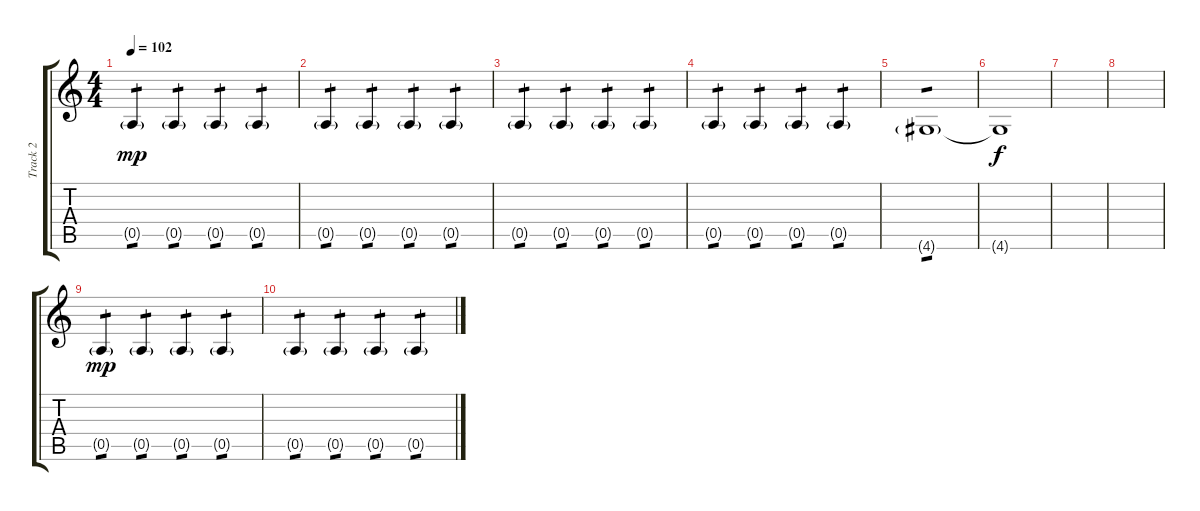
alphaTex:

\track ("Track 2" "Track 2") {instrument acousticguitarsteel}
\staff {score tabs}
\tuning (E4 B3 G3 D3 A2 E2) {hide}
\ts (4 4)
\tempo 102
\clef g2
\ks c
0.5{g}.4{tp 1 dy mp} 0.5{g}.4{tp 1} 0.5{g}.4{tp 1} 0.5{g}.4{tp 1} |
0.5{g}.4{tp 1} 0.5{g}.4{tp 1} 0.5{g}.4{tp 1} 0.5{g}.4{tp 1} |
0.5{g}.4{tp 1} 0.5{g}.4{tp 1} 0.5{g}.4{tp 1} 0.5{g}.4{tp 1} |
0.5{g}.4{tp 1} 0.5{g}.4{tp 1} 0.5{g}.4{tp 1} 0.5{g}.4{tp 1} |
4.6{g}.1{tp 1} |
4.6{t}.1{dy f} |
|
|
0.5{g}.4{tp 1 dy mp} 0.5{g}.4{tp 1} 0.5{g}.4{tp 1} 0.5{g}.4{tp 1} |
0.5{g}.4{tp 1} 0.5{g}.4{tp 1} 0.5{g}.4{tp 1} 0.5{g}.4{tp 1}
